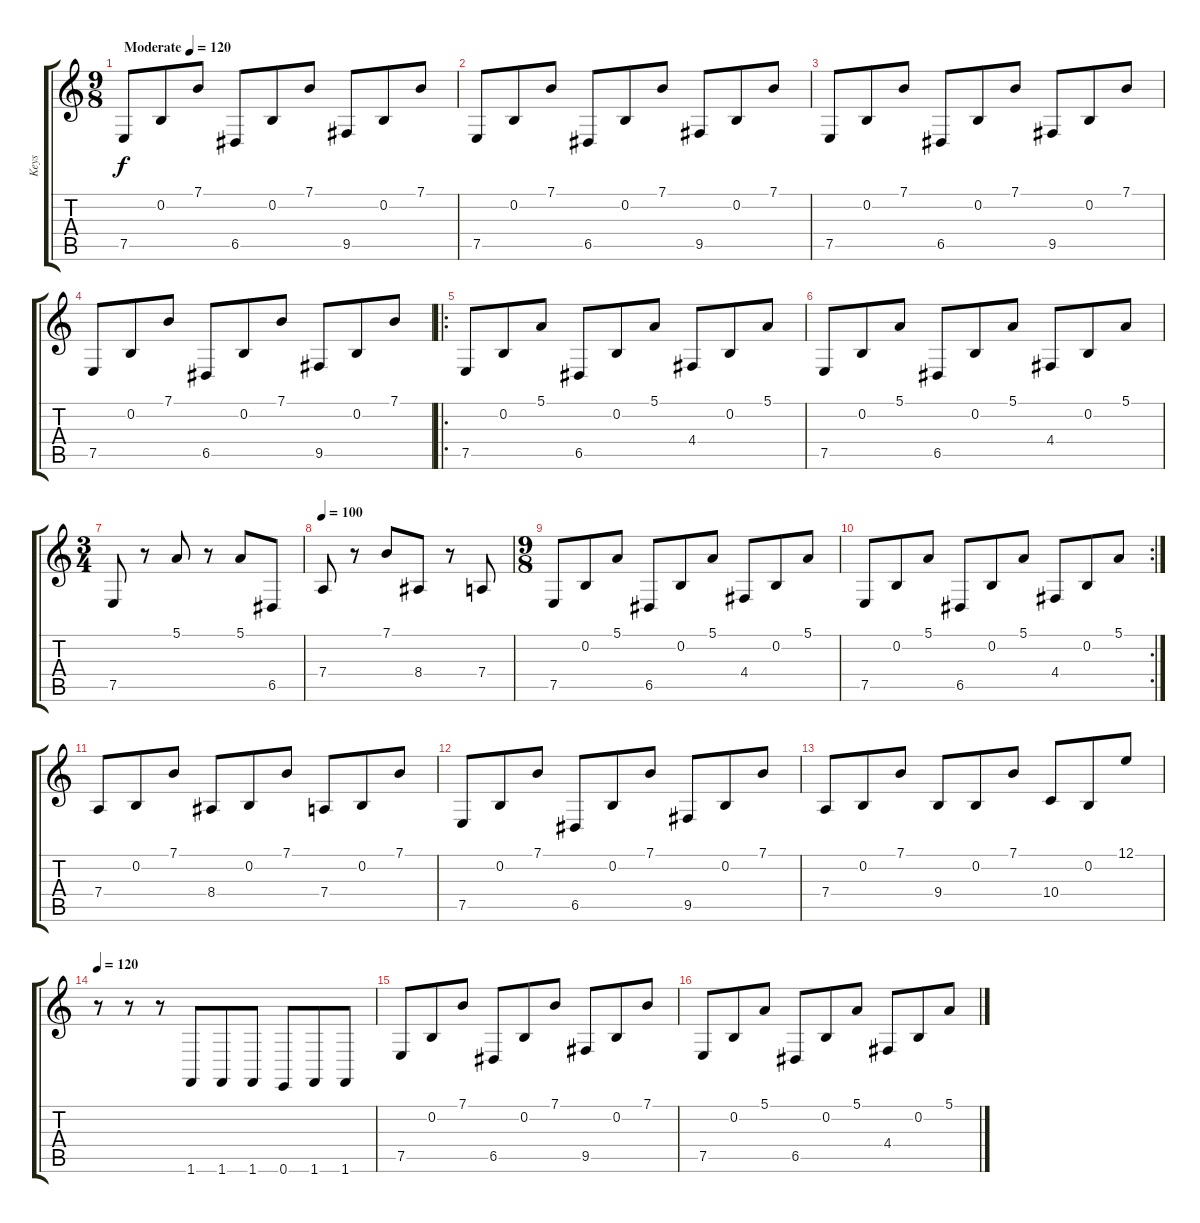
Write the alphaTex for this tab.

\track ("Keys" "Keys") {instrument drawbarorgan}
\staff {score tabs}
\tuning (E4 B3 G3 D3 A2 E2) {hide}
\ts (9 8)
\tempo (120 "Moderate")
\clef g2
\ks c
7.5.8{dy f instrument drawbarorgan} 0.2.8 7.1.8 6.5.8 0.2.8 7.1.8 9.5.8 0.2.8 7.1.8 |
7.5.8 0.2.8 7.1.8 6.5.8 0.2.8 7.1.8 9.5.8 0.2.8 7.1.8 |
7.5.8 0.2.8 7.1.8 6.5.8 0.2.8 7.1.8 9.5.8 0.2.8 7.1.8 |
7.5.8 0.2.8 7.1.8 6.5.8 0.2.8 7.1.8 9.5.8 0.2.8 7.1.8 |
\ro
7.5.8 0.2.8 5.1.8 6.5.8 0.2.8 5.1.8 4.4.8 0.2.8 5.1.8 |
7.5.8 0.2.8 5.1.8 6.5.8 0.2.8 5.1.8 4.4.8 0.2.8 5.1.8 |
\ts (3 4)
7.5.8 r.8 5.1.8 r.8 5.1.8 6.5.8 |
\tempo 100
7.4.8 r.8 7.1.8 8.4.8 r.8 7.4.8 |
\ts (9 8)
7.5.8 0.2.8 5.1.8 6.5.8 0.2.8 5.1.8 4.4.8 0.2.8 5.1.8 |
\rc 2
7.5.8 0.2.8 5.1.8 6.5.8 0.2.8 5.1.8 4.4.8 0.2.8 5.1.8 |
7.4.8 0.2.8 7.1.8 8.4.8 0.2.8 7.1.8 7.4.8 0.2.8 7.1.8 |
7.5.8 0.2.8 7.1.8 6.5.8 0.2.8 7.1.8 9.5.8 0.2.8 7.1.8 |
7.4.8 0.2.8 7.1.8 9.4.8 0.2.8 7.1.8 10.4.8 0.2.8 12.1.8 |
\tempo 120
r.8 r.8 r.8 1.6.8 1.6.8 1.6.8 0.6.8 1.6.8 1.6.8 |
7.5.8 0.2.8 7.1.8 6.5.8 0.2.8 7.1.8 9.5.8 0.2.8 7.1.8 |
7.5.8 0.2.8 5.1.8 6.5.8 0.2.8 5.1.8 4.4.8 0.2.8 5.1.8
